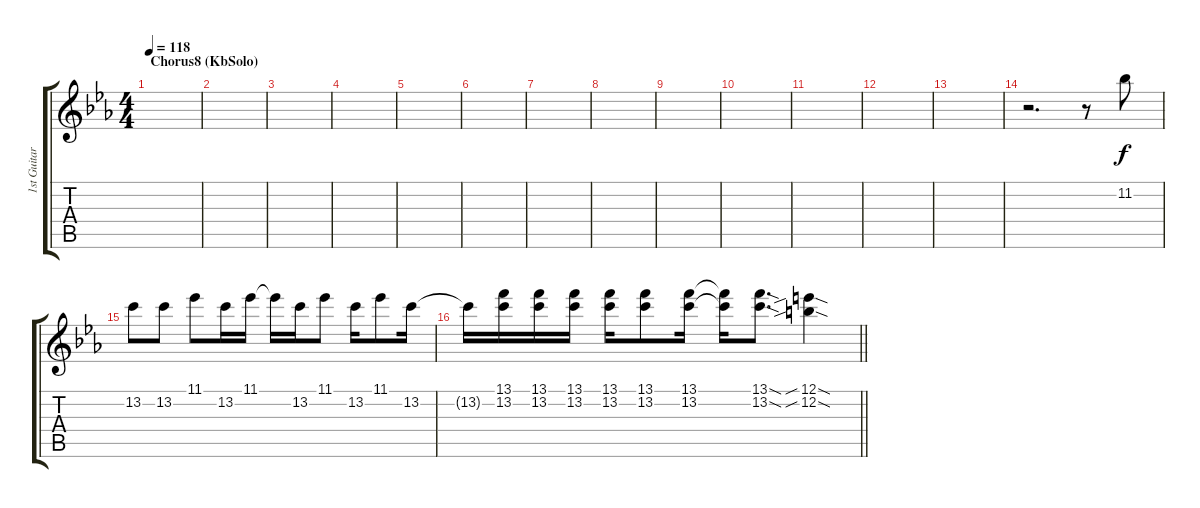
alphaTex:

\track ("1st Guitar" "1st Guitar") {instrument electricguitarclean}
\staff {score tabs}
\tuning (E4 B3 G3 D3 A2 E2) {hide}
\ts (4 4)
\section ("" "Chorus8 (KbSolo)")
\tempo 118
\clef g2
\ks cminor
|
|
|
|
|
|
|
|
|
|
|
|
|
r.2{d} r.8 11.2.8 |
13.2.8 13.2.8 11.1.8 13.2.16 11.1.16 11.1{t}.16 13.2.16 11.1.8 13.2.16 11.1.8 13.2.16 |
\barLineRight lightlight
13.2{t}.16 (13.1 13.2).16 (13.1 13.2).16 (13.1 13.2).16 (13.1 13.2).16 (13.1 13.2).8 (13.1 13.2).16 (13.1{t} 13.2{t}).16 (13.1{sod} 13.2{sod}).8{d} (12.1{sib sod} 12.2{sib sod}).4
